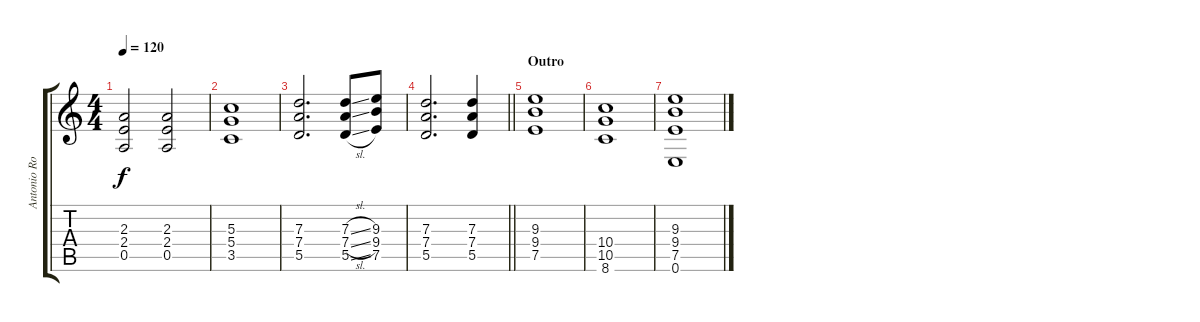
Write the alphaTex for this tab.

\track ("Antonio Romano Ritmic" "Antonio Ro") {instrument distortionguitar}
\staff {score tabs}
\tuning (E4 B3 G3 D3 A2 E2) {hide}
\ts (4 4)
\tempo 120
\clef g2
\ks c
(2.3 2.4 0.5).2{dy f} (2.3 2.4 0.5).2 |
(5.3 5.4 3.5).1 |
(7.3 7.4 5.5).2{d} (7.3{sl} 7.4{sl} 5.5{sl}).8 (9.3 9.4 7.5).8 |
\barLineRight lightlight
(7.3 7.4 5.5).2{d} (7.3 7.4 5.5).4 |
\section ("" "Outro")
(9.3 9.4 7.5).1{volume 9} |
(10.4 10.5 8.6).1 |
(9.3 9.4 7.5 0.6).1
